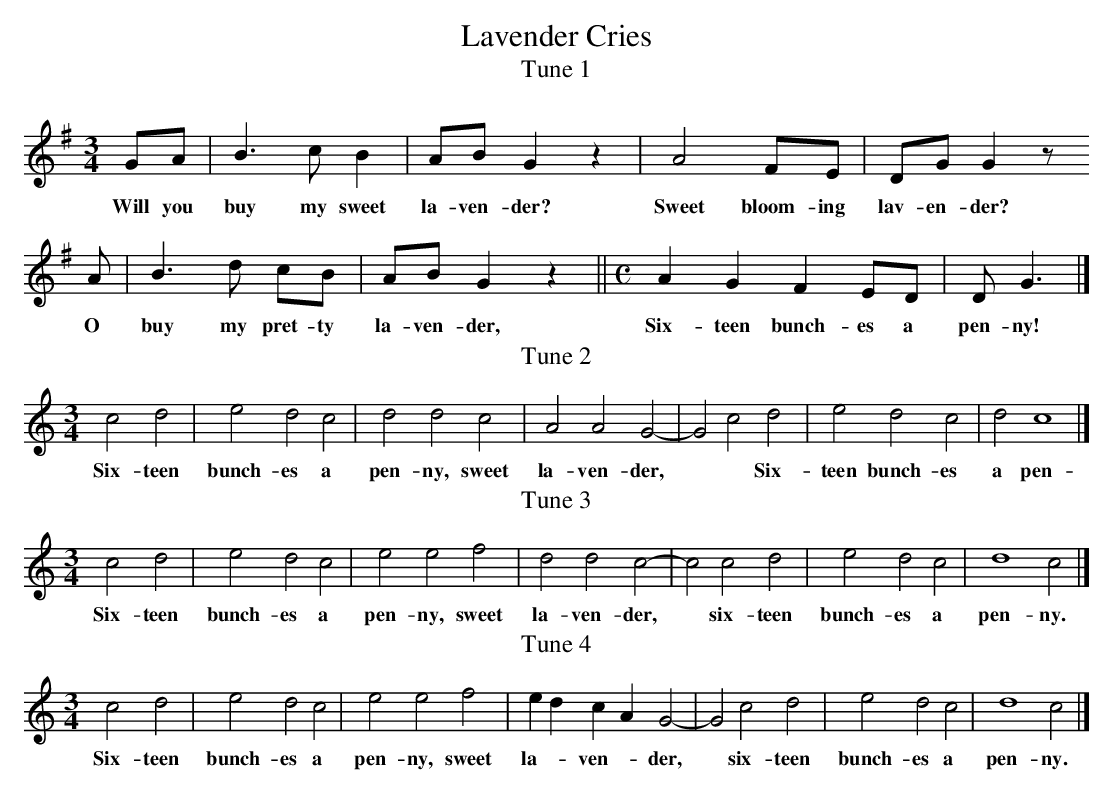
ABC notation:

X:1
T:Lavender Cries
T:Tune 1
M:3/4
L:1/8
K:G
GA |B3 c B2 |AB G2 z2 |A4 FE | DG G2 z
w:Will you buy my sweet la-ven-der? Sweet bloom-ing lav-en-der?
 A |B3 d cB |AB G2 z2 || [M:C] A2 G2 F2 ED |D G3 |]
w:O buy my pret-ty la-ven-der, Six-teen bunch-es a pen-ny!
T:Tune 2
M:3/4
L:1/8
K:C
c4 d4 |e4 d4 c4 |d4 d4 c4 | A4 A4 G4- |G4       c4 d4 |e4 d4 c4 |d4 c8 |]
w: Six-teen bunch-es a pen-ny, sweet la-ven-der, *  Six-teen bunch-es a pen-ny!
T:Tune 3
M:3/4
L:1/8
K:C
c4 d4 |e4 d4 c4 |e4 e4 f4 |d4 d4 c4- | c4       c4 d4 |e4 d4 c4 |d8 c4 |]
w:Six-teen bunch-es a pen-ny, sweet la-ven-der, * six-teen bunch-es a pen-ny.
T: Tune 4
M:3/4
L:1/8
K:C
c4 d4 |e4 d4 c4 |e4 e4 f4 |e2 d2 c2 A2 G4- |G4     c4 d4 |e4 d4 c4 |d8 c4 |]
w:Six-teen bunch-es a pen-ny, sweet la--ven--der, * six-teen bunch-es a pen-ny.
